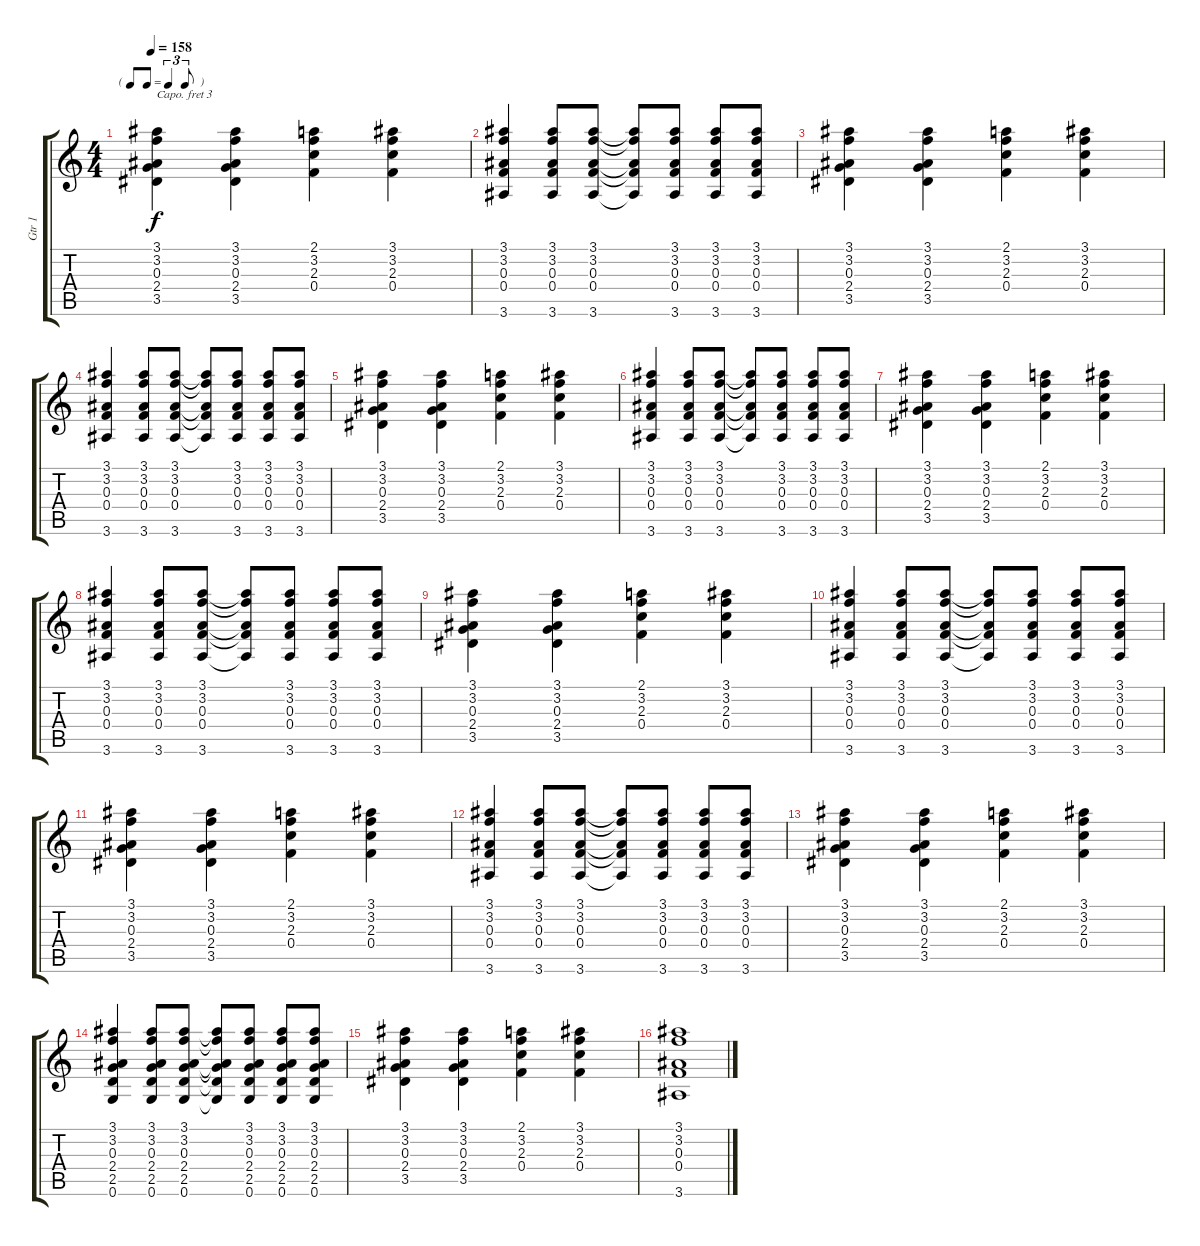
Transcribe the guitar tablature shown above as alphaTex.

\track ("Gtr 1" "Gtr 1") {instrument overdrivenguitar}
\staff {score tabs}
\capo 3
\tuning (E4 B3 G3 D3 A2 E2) {hide}
\ts (4 4)
\tf triplet8th
\tempo 158
\clef g2
\ks c
(3.1 3.2 0.3 2.4 3.5).4{dy f} (3.1 3.2 0.3 2.4 3.5).4 (2.1 3.2 2.3 0.4).4 (3.1 3.2 2.3 0.4).4 |
(3.1 3.2 0.3 0.4 3.6).4 (3.1 3.2 0.3 0.4 3.6).8 (3.1 3.2 0.3 0.4 3.6).8 (3.1{t} 3.2{t} 0.3{t} 0.4{t} 3.6{t}).8 (3.1 3.2 0.3 0.4 3.6).8 (3.1 3.2 0.3 0.4 3.6).8 (3.1 3.2 0.3 0.4 3.6).8 |
(3.1 3.2 0.3 2.4 3.5).4 (3.1 3.2 0.3 2.4 3.5).4 (2.1 3.2 2.3 0.4).4 (3.1 3.2 2.3 0.4).4 |
(3.1 3.2 0.3 0.4 3.6).4 (3.1 3.2 0.3 0.4 3.6).8 (3.1 3.2 0.3 0.4 3.6).8 (3.1{t} 3.2{t} 0.3{t} 0.4{t} 3.6{t}).8 (3.1 3.2 0.3 0.4 3.6).8 (3.1 3.2 0.3 0.4 3.6).8 (3.1 3.2 0.3 0.4 3.6).8 |
(3.1 3.2 0.3 2.4 3.5).4 (3.1 3.2 0.3 2.4 3.5).4 (2.1 3.2 2.3 0.4).4 (3.1 3.2 2.3 0.4).4 |
(3.1 3.2 0.3 0.4 3.6).4 (3.1 3.2 0.3 0.4 3.6).8 (3.1 3.2 0.3 0.4 3.6).8 (3.1{t} 3.2{t} 0.3{t} 0.4{t} 3.6{t}).8 (3.1 3.2 0.3 0.4 3.6).8 (3.1 3.2 0.3 0.4 3.6).8 (3.1 3.2 0.3 0.4 3.6).8 |
(3.1 3.2 0.3 2.4 3.5).4 (3.1 3.2 0.3 2.4 3.5).4 (2.1 3.2 2.3 0.4).4 (3.1 3.2 2.3 0.4).4 |
(3.1 3.2 0.3 0.4 3.6).4 (3.1 3.2 0.3 0.4 3.6).8 (3.1 3.2 0.3 0.4 3.6).8 (3.1{t} 3.2{t} 0.3{t} 0.4{t} 3.6{t}).8 (3.1 3.2 0.3 0.4 3.6).8 (3.1 3.2 0.3 0.4 3.6).8 (3.1 3.2 0.3 0.4 3.6).8 |
(3.1 3.2 0.3 2.4 3.5).4 (3.1 3.2 0.3 2.4 3.5).4 (2.1 3.2 2.3 0.4).4 (3.1 3.2 2.3 0.4).4 |
(3.1 3.2 0.3 0.4 3.6).4 (3.1 3.2 0.3 0.4 3.6).8 (3.1 3.2 0.3 0.4 3.6).8 (3.1{t} 3.2{t} 0.3{t} 0.4{t} 3.6{t}).8 (3.1 3.2 0.3 0.4 3.6).8 (3.1 3.2 0.3 0.4 3.6).8 (3.1 3.2 0.3 0.4 3.6).8 |
(3.1 3.2 0.3 2.4 3.5).4 (3.1 3.2 0.3 2.4 3.5).4 (2.1 3.2 2.3 0.4).4 (3.1 3.2 2.3 0.4).4 |
(3.1 3.2 0.3 0.4 3.6).4 (3.1 3.2 0.3 0.4 3.6).8 (3.1 3.2 0.3 0.4 3.6).8 (3.1{t} 3.2{t} 0.3{t} 0.4{t} 3.6{t}).8 (3.1 3.2 0.3 0.4 3.6).8 (3.1 3.2 0.3 0.4 3.6).8 (3.1 3.2 0.3 0.4 3.6).8 |
(3.1 3.2 0.3 2.4 3.5).4 (3.1 3.2 0.3 2.4 3.5).4 (2.1 3.2 2.3 0.4).4 (3.1 3.2 2.3 0.4).4 |
(3.1 3.2 0.3 2.4 2.5 0.6).4 (3.1 3.2 0.3 2.4 2.5 0.6).8 (3.1 3.2 0.3 2.4 2.5 0.6).8 (3.1{t} 3.2{t} 0.3{t} 2.4{t} 2.5{t} 0.6{t}).8 (3.1 3.2 0.3 2.4 2.5 0.6).8 (3.1 3.2 0.3 2.4 2.5 0.6).8 (3.1 3.2 0.3 2.4 2.5 0.6).8 |
(3.1 3.2 0.3 2.4 3.5).4 (3.1 3.2 0.3 2.4 3.5).4 (2.1 3.2 2.3 0.4).4 (3.1 3.2 2.3 0.4).4 |
(3.1 3.2 0.3 0.4 3.6).1
